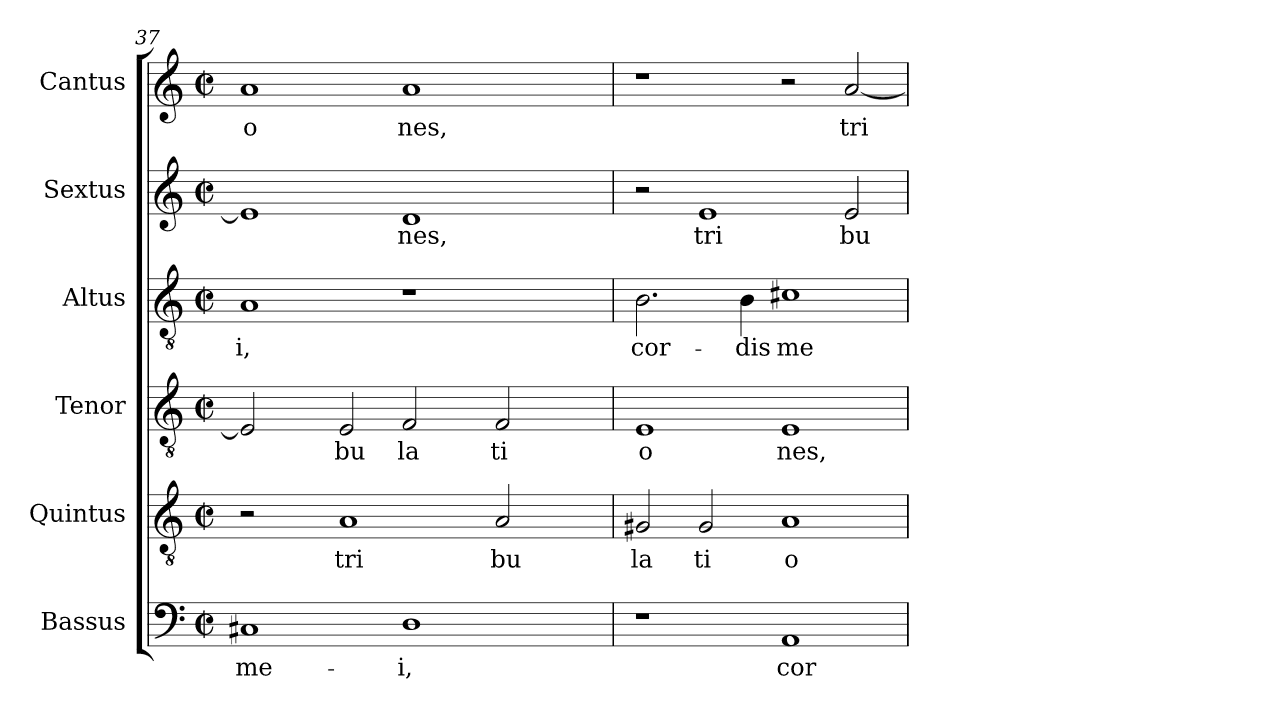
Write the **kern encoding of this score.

**kern	**text	**kern	**text	**kern	**text	**kern	**text	**kern	**text	**kern	**text
*part6	*part6	*part5	*part5	*part4	*part4	*part3	*part3	*part2	*part2	*part1	*part1
*staff6	*staff6	*staff5	*staff5	*staff4	*staff4	*staff3	*staff3	*staff2	*staff2	*staff1	*staff1
*I"Bassus	*	*I"Quintus	*	*I"Tenor	*	*I"Altus	*	*I"Sextus	*	*I"Cantus	*
!!LO:PB:g=z
*clefF4	*	*clefGv2	*	*clefGv2	*	*clefGv2	*	*clefG2	*	*clefG2	*
*	*	*	*	*	*	*k[]	*	*	*	*	*
*	*	*	*	*	*	*C:	*	*	*	*	*
*M2/2	*	*M2/2	*	*M2/2	*	*M2/2	*	*M2/2	*	*M2/2	*
*met(c|)	*	*met(c|)	*	*met(c|)	*	*met(c|)	*	*met(c|)	*	*met(c|)	*
=37	=37	=37	=37	=37	=37	=37	=37	=37	=37	=37	=37
!	!LO:LY:b:cj	!	!	!	!	!	!LO:LY:b:cj	!	!	!	!LO:LY:b:cj
*	*	*	*	*^	*	*	*	*^	*	*	*
1C#X	me-	2r	.	2E/]	32.ryy	.	1A	i,	1e]	4ryy	.	1a	-o
.	.	.	.	.	1ryy	.	.	.	.	.	.	.	.
.	.	.	.	.	.	.	.	.	.	64ryy	.	.	.
.	.	.	.	.	.	.	.	.	.	1ryy	.	.	.
!	!	!	!LO:LY:b:cj	!	!	!LO:LY:b:cj	!	!	!	!	!	!	!
.	.	1A	tri	2E/	.	bu	.	.	.	.	.	.	.
!	!LO:LY:b:cj	!	!	!	!	!LO:LY:b:cj	!	!	!	!	!LO:LY:b:cj	!	!LO:LY:b:cj
1D	-i,	.	.	2F/	.	la	1r	.	1d	.	nes,	1a	nes,
.	.	.	.	.	2ryy	.	.	.	.	.	.	.	.
.	.	.	.	.	.	.	.	.	.	2ryy	.	.	.
!	!	!	!LO:LY:b:cj	!	!	!LO:LY:b:cj	!	!	!	!	!	!	!
.	.	2A/	bu	2F/	.	ti	.	.	.	.	.	.	.
.	.	.	.	.	4ryy	.	.	.	.	.	.	.	.
.	.	.	.	.	.	.	.	.	.	8...ryy	.	.	.
.	.	.	.	.	8ryy	.	.	.	.	.	.	.	.
.	.	.	.	.	16ryy	.	.	.	.	.	.	.	.
.	.	.	.	.	64ryy	.	.	.	.	.	.	.	.
=38	=38	=38	=38	=38	=38	=38	=38	=38	=38	=38	=38	=38	=38
!	!	!	!LO:LY:b:cj	!	!	!LO:LY:b:cj	!	!LO:LY:b:cj	!	!	!	!	!
*	*	*	*	*v	*v	*	*	*	*v	*v	*	*	*
1r	.	2G#X/	la	1E	o	2.B\	cor-	2r	.	1r	.
!	!	!	!LO:LY:b:cj	!	!	!	!	!	!LO:LY:b:cj	!	!
.	.	2G#/	ti	.	.	.	.	1e	tri	.	.
!	!	!	!	!	!	!	!LO:LY:b:cj	!	!	!	!
.	.	.	.	.	.	4B\	-dis	.	.	.	.
!	!LO:LY:b:cj	!	!LO:LY:b:cj	!	!LO:LY:b:cj	!	!LO:LY:b:cj	!	!	!	!
1AA	cor-	1A	o	1E	nes,	1c#X	me-	.	.	2r	.
!	!	!	!	!	!	!	!	!	!LO:LY:b:cj	!	!LO:LY:b:cj
.	.	.	.	.	.	.	.	2e/	bu	[<2a/	tri
=	=	=	=	=	=	=	=	=	=	=	=
*-	*-	*-	*-	*-	*-	*-	*-	*-	*-	*-	*-
